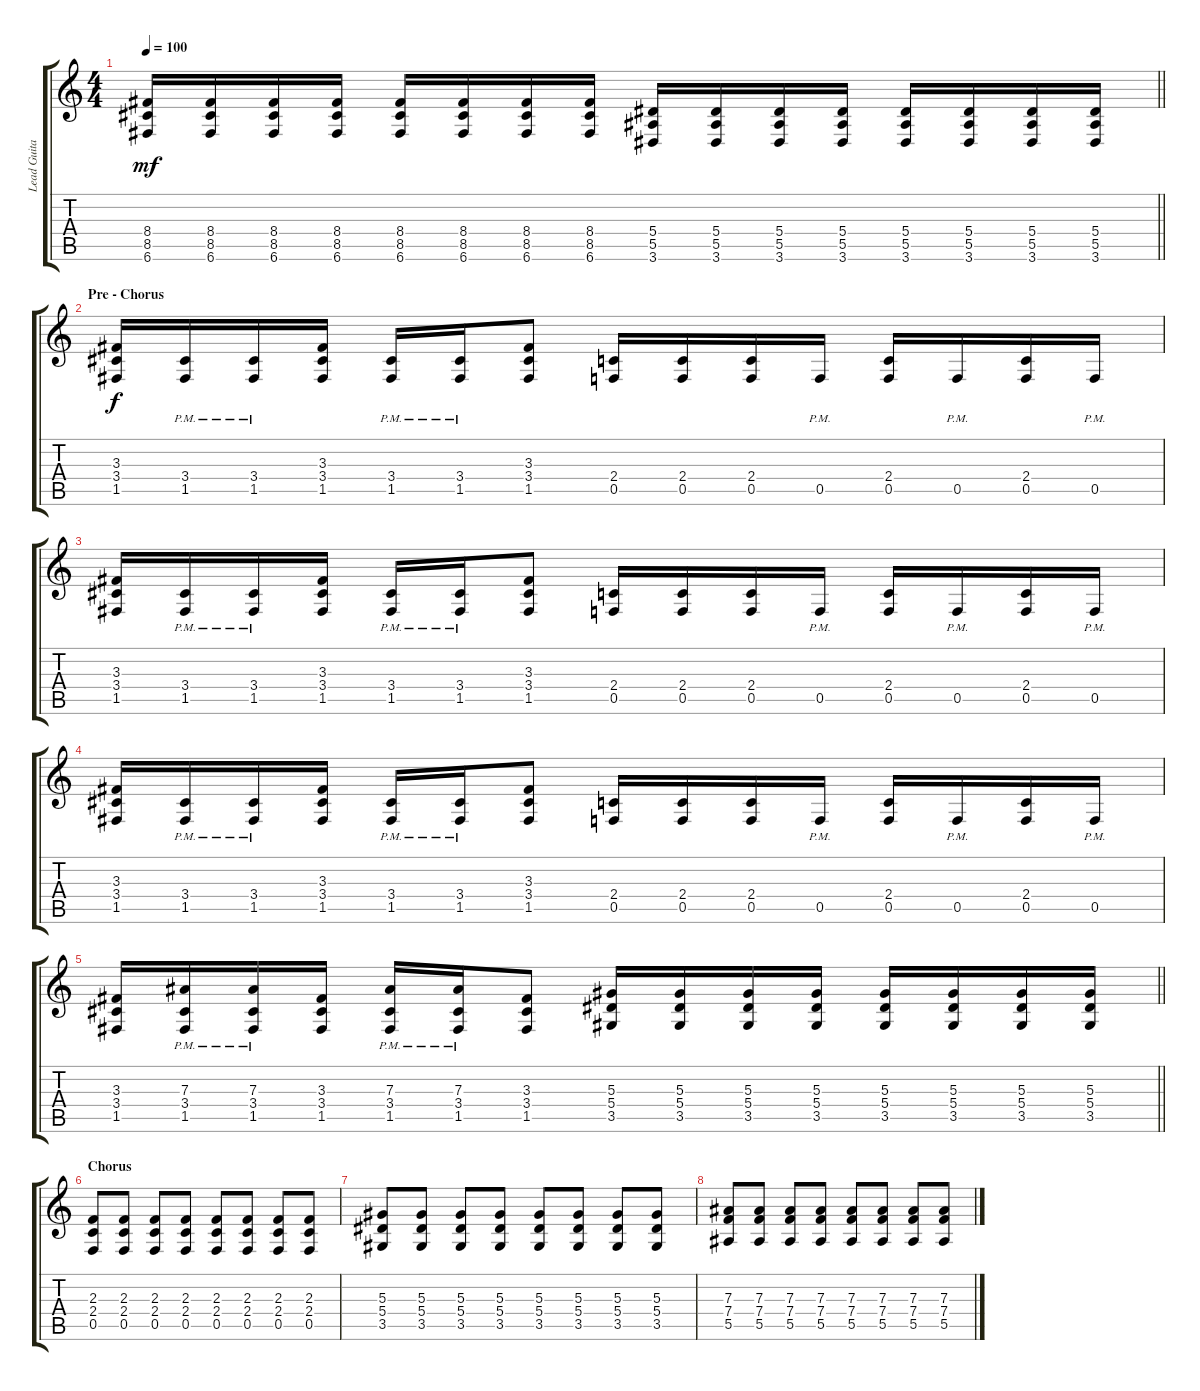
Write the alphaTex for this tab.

\track ("Lead Guitar" "Lead Guita") {instrument distortionguitar}
\staff {score tabs}
\tuning (C4 G3 Eb3 Bb2 F2 C2) {hide}
\ts (4 4)
\tempo 100
\clef g2
\barLineRight lightlight
\ks c
(8.4 8.5 6.6).16{dy mf volume 16 balance 8} (8.4 8.5 6.6).16 (8.4 8.5 6.6).16 (8.4 8.5 6.6).16 (8.4 8.5 6.6).16 (8.4 8.5 6.6).16 (8.4 8.5 6.6).16 (8.4 8.5 6.6).16 (5.4 5.5 3.6).16 (5.4 5.5 3.6).16 (5.4 5.5 3.6).16 (5.4 5.5 3.6).16 (5.4 5.5 3.6).16 (5.4 5.5 3.6).16 (5.4 5.5 3.6).16 (5.4 5.5 3.6).16 |
\section ("" "Pre - Chorus")
(3.3 3.4 1.5).16{dy f volume 13 balance 8} (3.4{pm} 1.5{pm}).16 (3.4{pm} 1.5{pm}).16 (3.3 3.4 1.5).16 (3.4{pm} 1.5{pm}).16 (3.4{pm} 1.5{pm}).16 (3.3 3.4 1.5).8 (2.4 0.5).16 (2.4 0.5).16 (2.4 0.5).16 0.5{pm}.16 (2.4 0.5).16 0.5{pm}.16 (2.4 0.5).16 0.5{pm}.16 |
(3.3 3.4 1.5).16 (3.4{pm} 1.5{pm}).16 (3.4{pm} 1.5{pm}).16 (3.3 3.4 1.5).16 (3.4{pm} 1.5{pm}).16 (3.4{pm} 1.5{pm}).16 (3.3 3.4 1.5).8 (2.4 0.5).16 (2.4 0.5).16 (2.4 0.5).16 0.5{pm}.16 (2.4 0.5).16 0.5{pm}.16 (2.4 0.5).16 0.5{pm}.16 |
(3.3 3.4 1.5).16 (3.4{pm} 1.5{pm}).16 (3.4{pm} 1.5{pm}).16 (3.3 3.4 1.5).16 (3.4{pm} 1.5{pm}).16 (3.4{pm} 1.5{pm}).16 (3.3 3.4 1.5).8 (2.4 0.5).16 (2.4 0.5).16 (2.4 0.5).16 0.5{pm}.16 (2.4 0.5).16 0.5{pm}.16 (2.4 0.5).16 0.5{pm}.16 |
\barLineRight lightlight
(3.3 3.4 1.5).16 (7.3{pm} 3.4{pm} 1.5{pm}).16 (7.3{pm} 3.4{pm} 1.5{pm}).16 (3.3 3.4 1.5).16 (7.3{pm} 3.4{pm} 1.5{pm}).16 (7.3{pm} 3.4{pm} 1.5{pm}).16 (3.3 3.4 1.5).8 (5.3 5.4 3.5).16 (5.3 5.4 3.5).16 (5.3 5.4 3.5).16 (5.3 5.4 3.5).16 (5.3 5.4 3.5).16 (5.3 5.4 3.5).16 (5.3 5.4 3.5).16 (5.3 5.4 3.5).16 |
\section ("" "Chorus")
(2.3 2.4 0.5).8{volume 13 balance 0 instrument distortionguitar} (2.3 2.4 0.5).8 (2.3 2.4 0.5).8 (2.3 2.4 0.5).8 (2.3 2.4 0.5).8 (2.3 2.4 0.5).8 (2.3 2.4 0.5).8 (2.3 2.4 0.5).8 |
(5.3 5.4 3.5).8 (5.3 5.4 3.5).8 (5.3 5.4 3.5).8 (5.3 5.4 3.5).8 (5.3 5.4 3.5).8 (5.3 5.4 3.5).8 (5.3 5.4 3.5).8 (5.3 5.4 3.5).8 |
(7.3 7.4 5.5).8 (7.3 7.4 5.5).8 (7.3 7.4 5.5).8 (7.3 7.4 5.5).8 (7.3 7.4 5.5).8 (7.3 7.4 5.5).8 (7.3 7.4 5.5).8 (7.3 7.4 5.5).8
